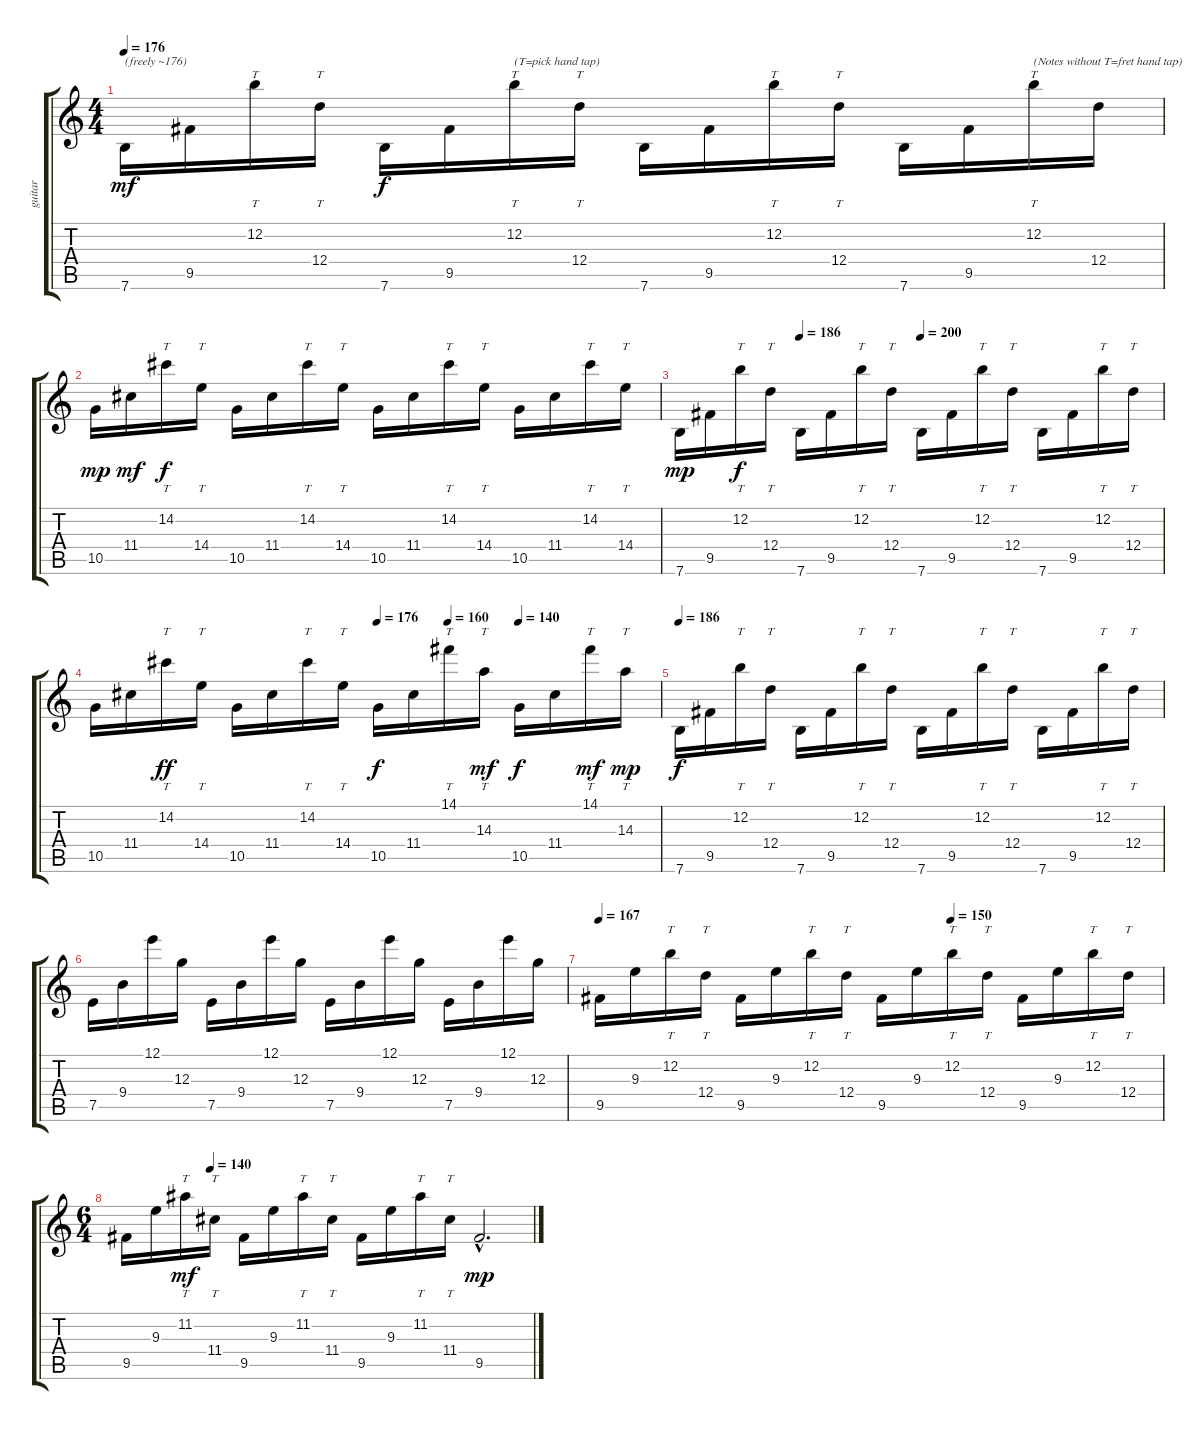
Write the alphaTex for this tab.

\track ("guitar" "guitar") {instrument electricguitarjazz}
\staff {score tabs}
\tuning (E4 B3 G3 D3 A2 E2) {hide}
\ts (4 4)
\tempo 176
\tempo 150
\tempo 176
\clef g2
\ks c
7.6.16{txt "(freely ~176)" dy mf instrument electricguitarjazz} 9.5.16 12.2.16{tt} 12.4.16{tt} 7.6.16{dy f} 9.5.16 12.2.16{tt txt "(T=pick hand tap)   "} 12.4.16{tt} 7.6.16 9.5.16 12.2.16{tt} 12.4.16{tt} 7.6.16 9.5.16 12.2.16{tt txt "(Notes without T=fret hand tap)"} 12.4.16 |
10.5.16{dy mp} 11.4.16{dy mf} 14.2.16{tt dy f} 14.4.16{tt} 10.5.16 11.4.16 14.2.16{tt} 14.4.16{tt} 10.5.16 11.4.16 14.2.16{tt} 14.4.16{tt} 10.5.16 11.4.16 14.2.16{tt} 14.4.16{tt} |
\tempo (186 0.25)
\tempo (200 0.5)
7.6.16{dy mp} 9.5.16 12.2.16{tt dy f} 12.4.16{tt} 7.6.16 9.5.16 12.2.16{tt} 12.4.16{tt} 7.6.16 9.5.16 12.2.16{tt} 12.4.16{tt} 7.6.16 9.5.16 12.2.16{tt} 12.4.16{tt} |
\tempo (176 0.5)
\tempo (160 0.625)
\tempo (140 0.75)
10.5.16 11.4.16 14.2.16{tt dy ff} 14.4.16{tt} 10.5.16 11.4.16 14.2.16{tt} 14.4.16{tt} 10.5.16{dy f} 11.4.16 14.1.16{tt} 14.3.16{tt dy mf} 10.5.16{dy f} 11.4.16 14.1.16{tt dy mf} 14.3.16{tt dy mp} |
\tempo 186
7.6.16{dy f} 9.5.16 12.2.16{tt} 12.4.16{tt} 7.6.16 9.5.16 12.2.16{tt} 12.4.16{tt} 7.6.16 9.5.16 12.2.16{tt} 12.4.16{tt} 7.6.16 9.5.16 12.2.16{tt} 12.4.16{tt} |
7.5.16 9.4.16 12.1.16 12.3.16 7.5.16 9.4.16 12.1.16 12.3.16 7.5.16 9.4.16 12.1.16 12.3.16 7.5.16 9.4.16 12.1.16 12.3.16 |
\tempo 167
\tempo (150 0.625)
9.5.16 9.3.16 12.2.16{tt} 12.4.16{tt} 9.5.16 9.3.16 12.2.16{tt} 12.4.16{tt} 9.5.16 9.3.16 12.2.16{tt} 12.4.16{tt} 9.5.16 9.3.16 12.2.16{tt} 12.4.16{tt} |
\ts (6 4)
\tempo (140 0.20833333333333334)
9.5.16 9.3.16 11.2.16{tt dy mf} 11.4.16{tt} 9.5.16 9.3.16 11.2.16{tt} 11.4.16{tt} 9.5.16 9.3.16 11.2.16{tt} 11.4.16{tt} 9.5{hac}.2{d dy mp}
